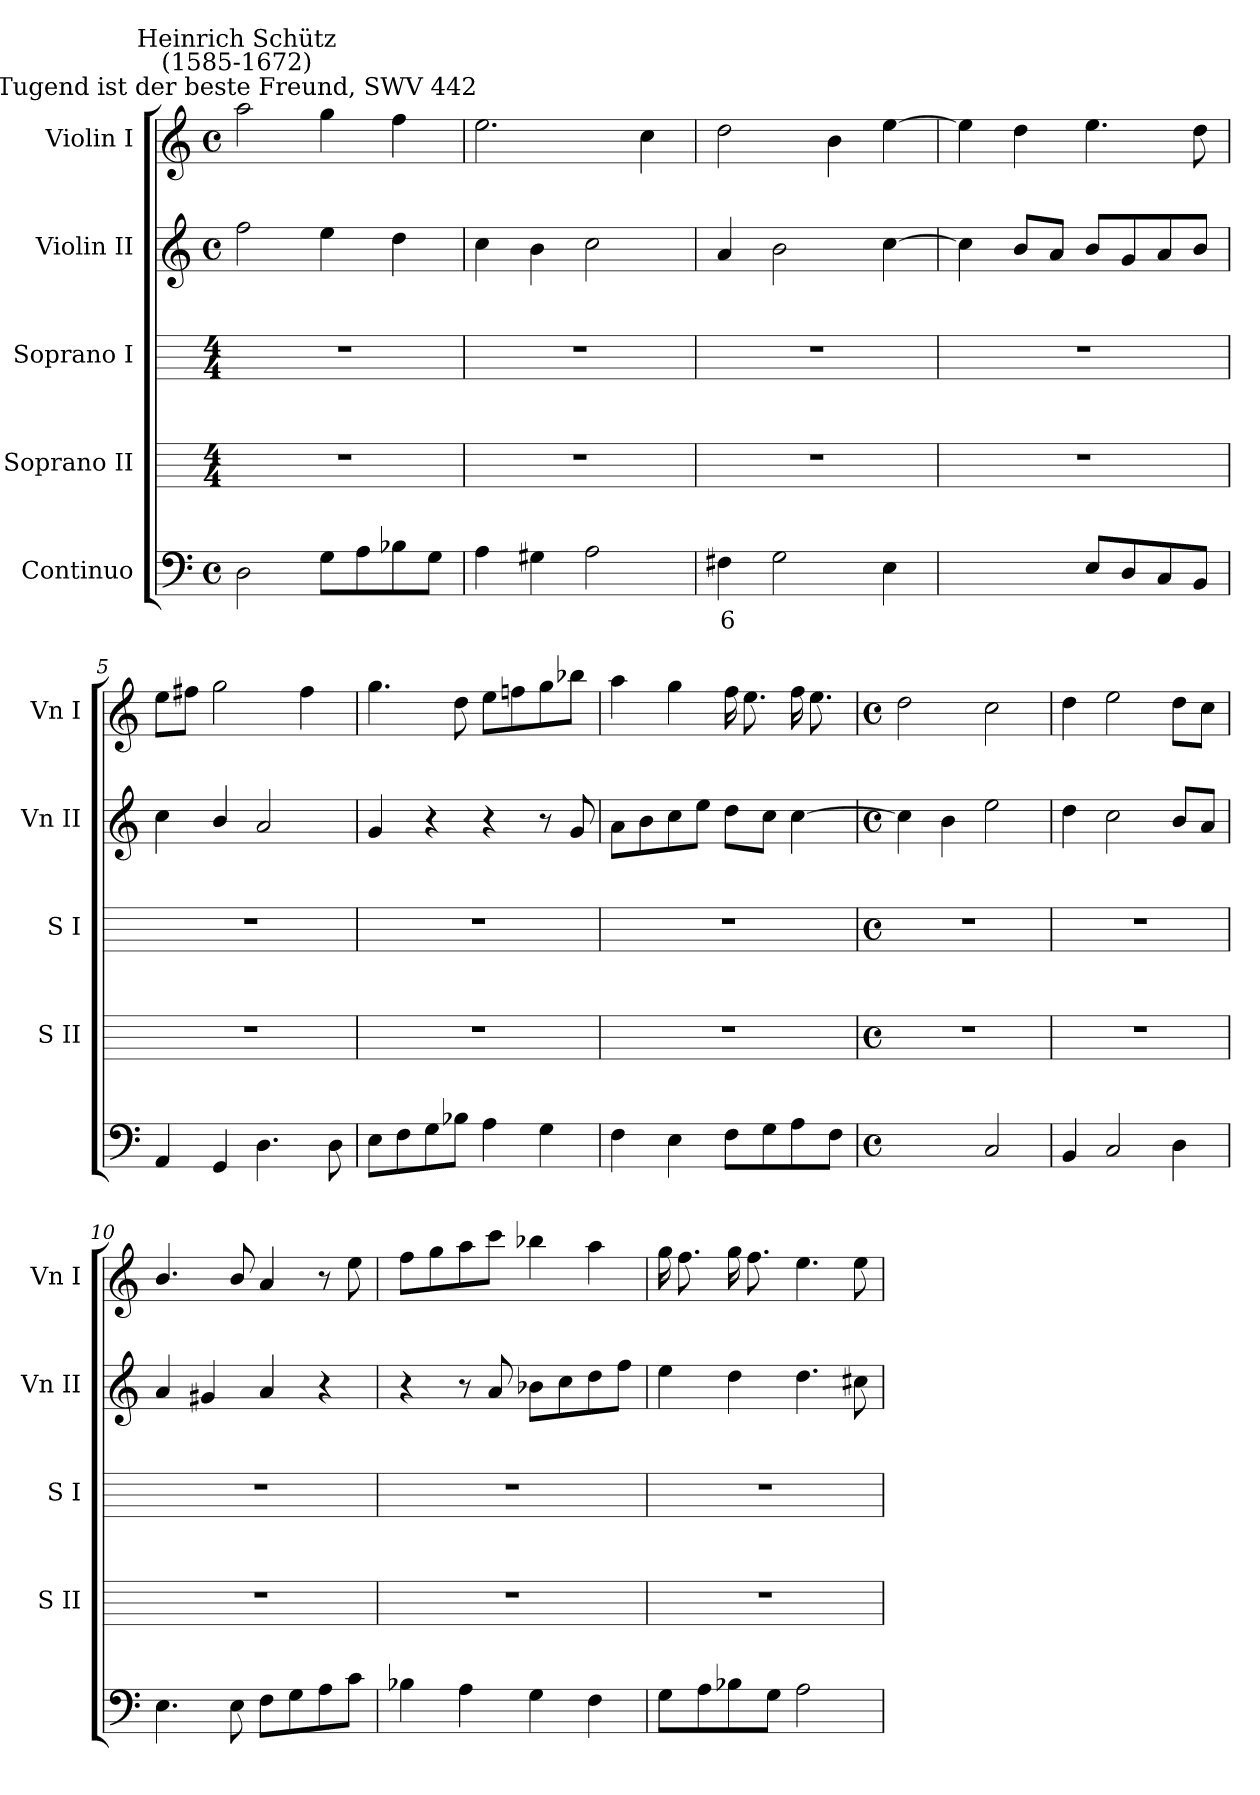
**kern	**text	**kern	**kern	**kern	**kern
*part5	*part5	*part4	*part3	*part2	*part1
*staff5	*staff5	*staff4	*staff3	*staff2	*staff1
*I"Continuo	*	*I"Soprano II	*I"Soprano I	*I"Violin II	*I"Violin I
*	*	*I'S II	*I'S I	*I'Vn II	*I'Vn I
*clefF4	*	*	*	*clefG2	*clefG2
*k[]	*	*	*	*k[]	*k[]
*C:	*	*	*	*C:	*C:
*M4/4	*	*M4/4	*M4/4	*M4/4	*M4/4
*met(c)	*	*	*	*met(c)	*met(c)
=1	=1	=1	=1	=1	=1
!	!	!	!	!	!LO:TX:a:cj:t=Tugend ist der beste Freund, SWV 442
!	!	!	!	!	!LO:TX:a:cj:t=Heinrich Schütz\n(1585-1672)
2D	.	1r	1r	2ff	2aa
8GL	.	.	.	4ee	4gg
8A	.	.	.	.	.
8B-X	.	.	.	4dd	4ff
8GJ	.	.	.	.	.
=2	=2	=2	=2	=2	=2
4A	.	1r	1r	4cc	2.ee
4G#X	.	.	.	4b	.
2A	.	.	.	2cc	.
.	.	.	.	.	4cc
=3	=3	=3	=3	=3	=3
!	!LO:LY:b	!	!	!	!
4F#X	6	1r	1r	4a	2dd
2G	.	.	.	2b	.
.	.	.	.	.	4b
4E	.	.	.	[4cc	[4ee
=4	=4	=4	=4	=4	=4
!	!LO:LY:b	!	!	!	!
[4Fnyy	7	1r	1r	4cc]	4ee]
!	!LO:LY:b	!	!	!	!
4Fyy]	6	.	.	8bL	4dd
.	.	.	.	8aJ	.
8EL	.	.	.	8bL	4.ee
8D	.	.	.	8g	.
8C	.	.	.	8a	.
8BBJ	.	.	.	8bJ	8dd
=5	=5	=5	=5	=5	=5
4AA	.	1r	1r	4cc	8eeL
.	.	.	.	.	8ff#XJ
4GG	.	.	.	4b/	2gg
4.D	.	.	.	2a	.
.	.	.	.	.	4ff#
8D	.	.	.	.	.
=6	=6	=6	=6	=6	=6
8EL	.	1r	1r	4g	4.gg
8F	.	.	.	.	.
8G	.	.	.	4r	.
8B-XJ	.	.	.	.	8dd
4A	.	.	.	4r	8eeL
.	.	.	.	.	8ffn
4G	.	.	.	8r	8gg
.	.	.	.	8g	8bb-XJ
=7	=7	=7	=7	=7	=7
4F	.	1r	1r	8aL	4aa
.	.	.	.	8b	.
4E	.	.	.	8cc	4gg
.	.	.	.	8eeJ	.
8FL	.	.	.	8ddL	16ffLL
.	.	.	.	.	8.eeJ
8G	.	.	.	8ccJ	.
8A	.	.	.	[4cc	16ffLL
.	.	.	.	.	8.eeJ
8FJ	.	.	.	.	.
!!LO:LB:g=z
=8	=8	=8	=8	=8	=8
*M4/4	*	*M4/4	*M4/4	*M4/4	*M4/4
*met(c)	*	*met(c)	*met(c)	*met(c)	*met(c)
!	!LO:LY:b	!	!	!	!
[4Gyy	4	1r	1r	4cc]	2dd
!	!LO:LY:b	!	!	!	!
4Gyy]	3	.	.	4b	.
2C	.	.	.	2ee	2cc
=9	=9	=9	=9	=9	=9
4BB	.	1r	1r	4dd	4dd
2C	.	.	.	2cc	2ee
4D	.	.	.	8bL	8ddL
.	.	.	.	8aJ	8ccJ
=10	=10	=10	=10	=10	=10
4.E	.	1r	1r	4a	4.b/
.	.	.	.	4g#X	.
8E	.	.	.	.	8b/
8FL	.	.	.	4a	4a
8G	.	.	.	.	.
8A	.	.	.	4r	8r
8cJ	.	.	.	.	8ee
=11	=11	=11	=11	=11	=11
4B-X	.	1r	1r	4r	8ffL
.	.	.	.	.	8gg
4A	.	.	.	8r	8aa
.	.	.	.	8a	8cccJ
4G	.	.	.	8b-XL	4bb-X
.	.	.	.	8cc	.
4F	.	.	.	8dd	4aa
.	.	.	.	8ffJ	.
=12	=12	=12	=12	=12	=12
8GL	.	1r	1r	4ee	16ggLL
.	.	.	.	.	8.ffJ
8A	.	.	.	.	.
8B-X	.	.	.	4dd	16ggLL
.	.	.	.	.	8.ffJ
8GJ	.	.	.	.	.
2A	.	.	.	4.dd	4.ee
.	.	.	.	8cc#X	8ee
=	=	=	=	=	=
*-	*-	*-	*-	*-	*-
